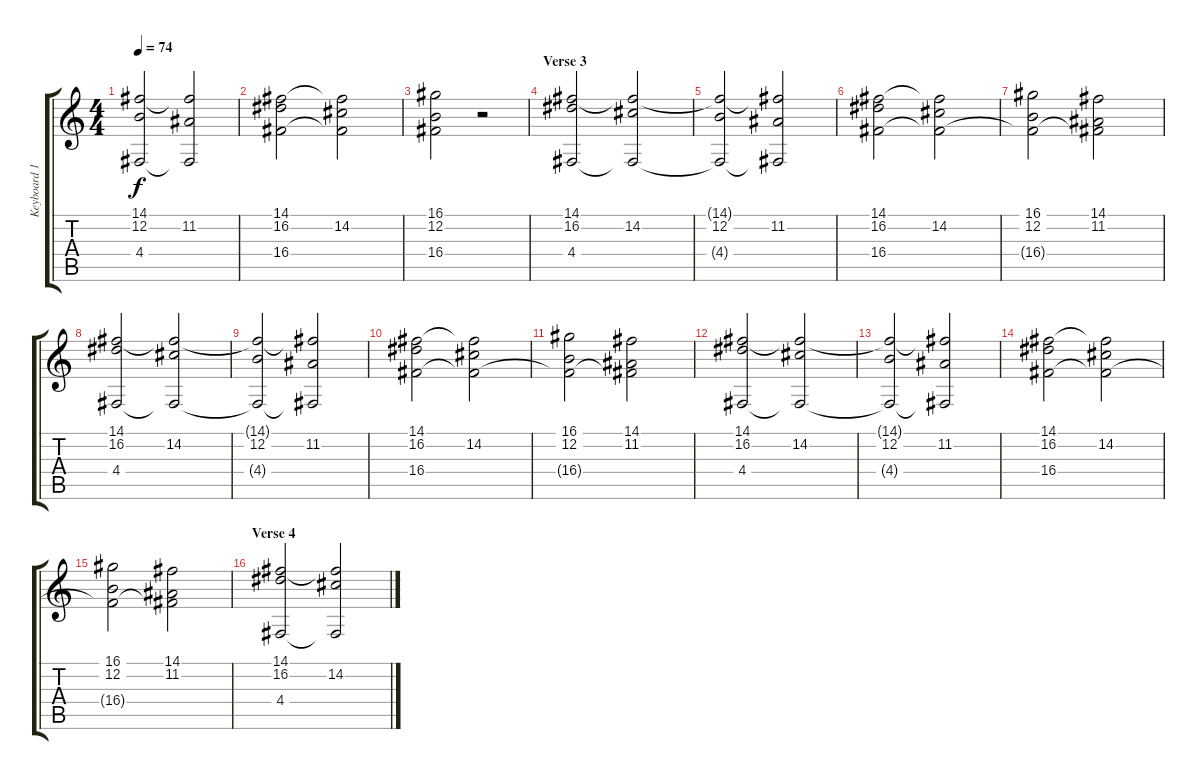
\track ("Keyboard 1 - main stuff" "Keyboard 1") {instrument drawbarorgan}
\staff {score tabs}
\tuning (E4 B3 G3 D3 A2 E2) {hide}
\ts (4 4)
\tempo 74
\clef g2
\ks c
(14.1{t} 12.2 4.4{t}).2{dy f} (14.1{t} 11.2 4.4{t}).2 |
(14.1 16.2 16.4).2 (14.1{t} 14.2 16.4{t}).2 |
(16.1 12.2 16.4).2 r.2 |
\section ("" "Verse 3")
(14.1 16.2 4.4).2 (14.1{t} 14.2 4.4{t}).2 |
(14.1{t} 12.2 4.4{t}).2 (14.1{t} 11.2 4.4{t}).2 |
(14.1 16.2 16.4).2 (14.1{t} 14.2 16.4{t}).2 |
(16.1 12.2 16.4{t}).2 (14.1 11.2 16.4{t}).2 |
(14.1 16.2 4.4).2 (14.1{t} 14.2 4.4{t}).2 |
(14.1{t} 12.2 4.4{t}).2 (14.1{t} 11.2 4.4{t}).2 |
(14.1 16.2 16.4).2 (14.1{t} 14.2 16.4{t}).2 |
(16.1 12.2 16.4{t}).2 (14.1 11.2 16.4{t}).2 |
(14.1 16.2 4.4).2 (14.1{t} 14.2 4.4{t}).2 |
(14.1{t} 12.2 4.4{t}).2 (14.1{t} 11.2 4.4{t}).2 |
(14.1 16.2 16.4).2 (14.1{t} 14.2 16.4{t}).2 |
(16.1 12.2 16.4{t}).2 (14.1 11.2 16.4{t}).2 |
\section ("" "Verse 4")
(14.1 16.2 4.4).2 (14.1{t} 14.2 4.4{t}).2
